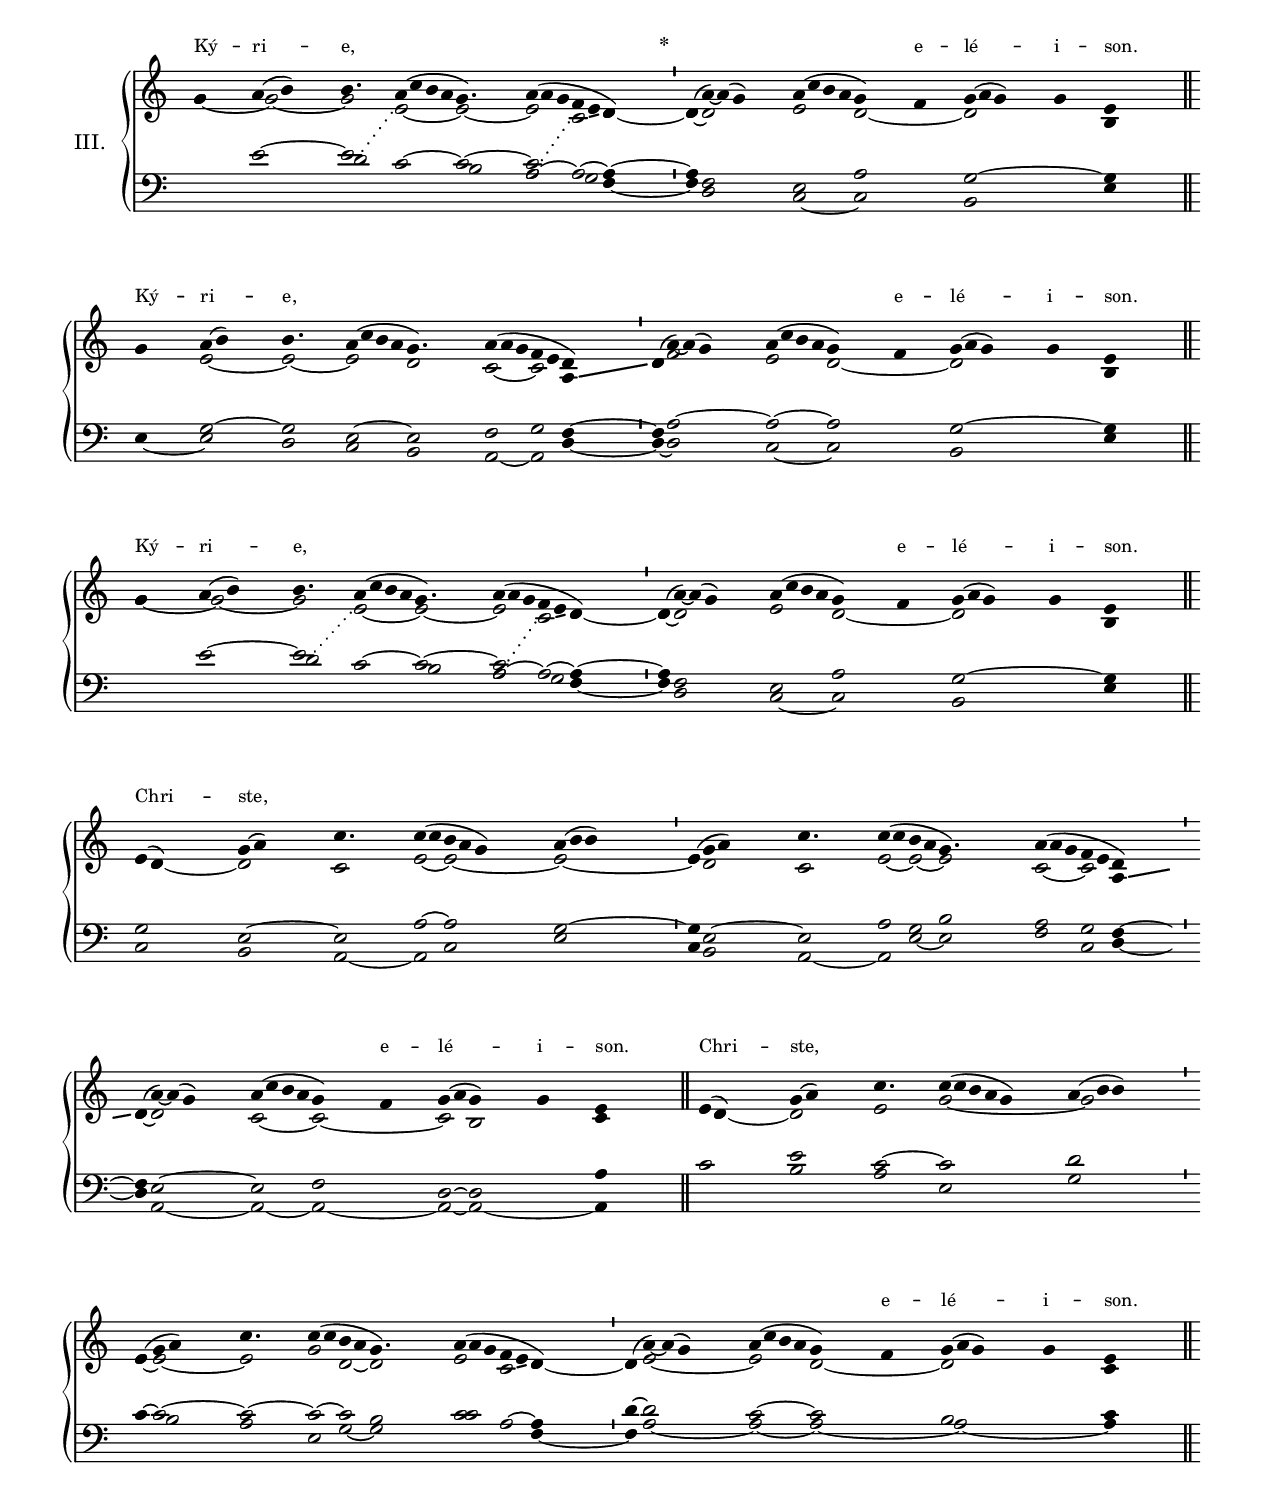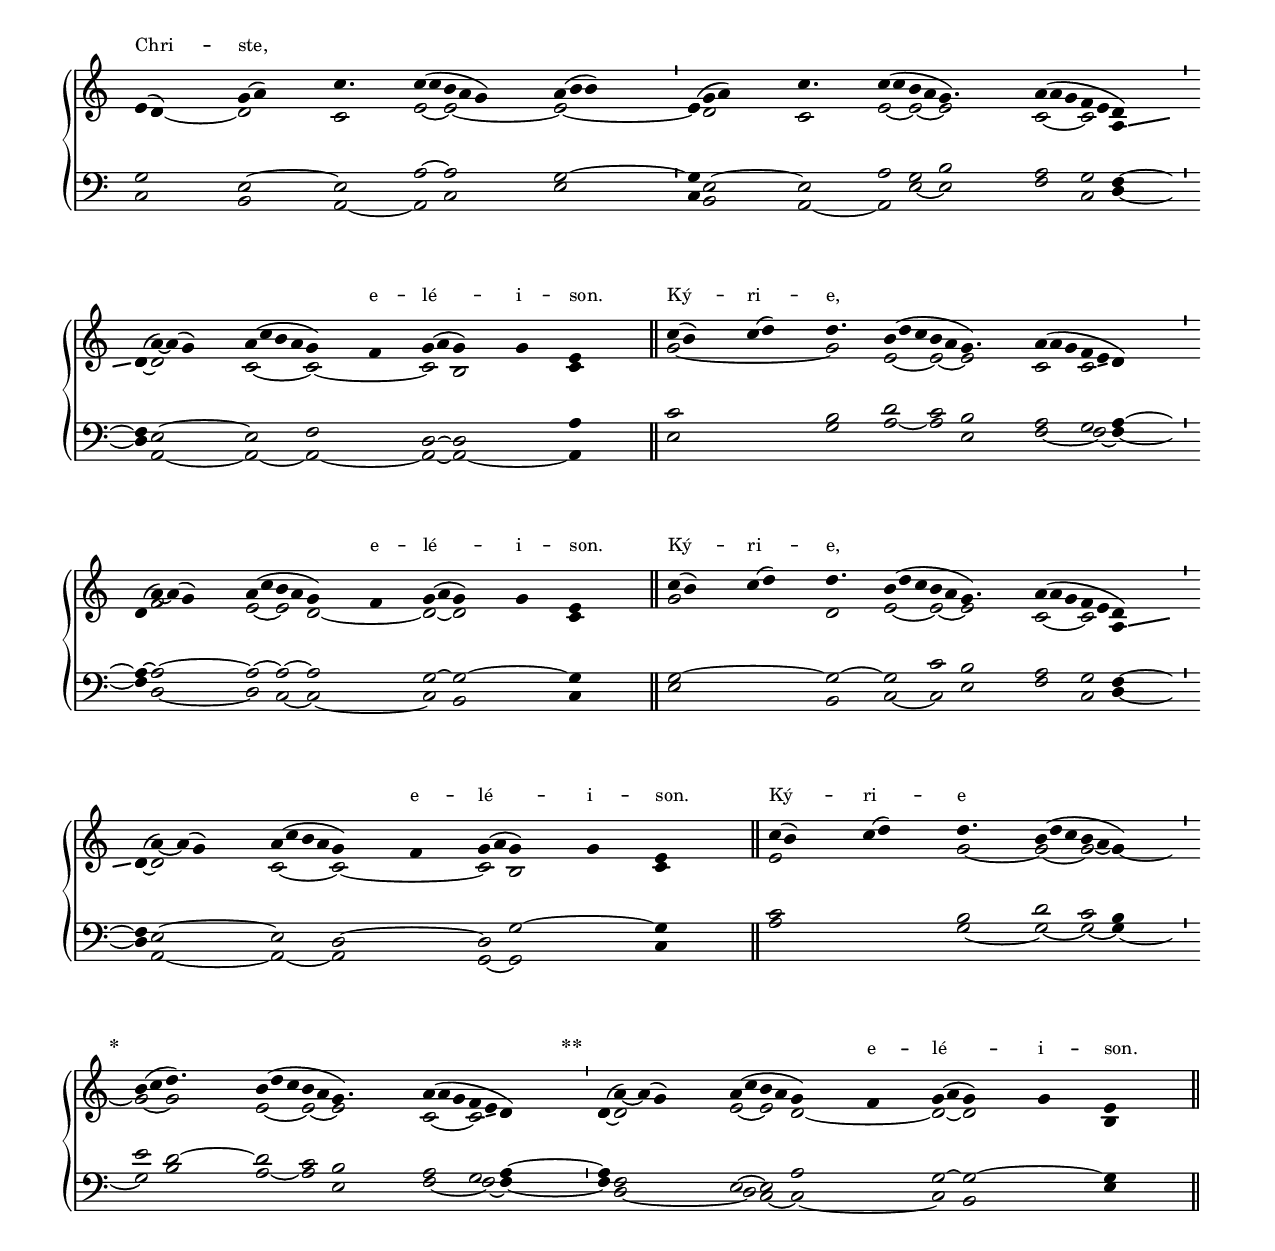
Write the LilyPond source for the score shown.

\version "2.18"
\include "gregorian.ly"
\include "noh2.ily"

%Page reference: page v.11
%(volume.page)

% Proofed 2/13/23

global = {
 \key e \phrygian
 \cadenzaOn 
 \override Glissando #'thickness = #2.0
}

chantText = \lyricmode {
Ký -- ri -- e, _ _ 
\set stanza = " * " _ _ e -- lé -- i -- son. 
Ký -- ri -- e, _ _ _ _ e -- lé -- i -- son. 
Ký -- ri -- e, _ _ _ _ e -- lé -- i -- son. 
Chri -- ste, _ _ _ _ _ _ _ _ _ e -- lé -- i -- son. 
Chri -- ste, _ _ _ _ _ _ _ _ _ e -- lé -- i -- son. 
Chri -- ste, _ _ _ _ _ _ _ _ _ e -- lé -- i -- son. 
Ký -- ri -- e, _ _ _ _ e -- lé -- i -- son. 
Ký -- ri -- e, _ _ _ _ e -- lé -- i -- son. 
Ký -- ri -- e _ 
\set stanza = " * " _ _ _ 
\set stanza = " ** "  _ _ e -- lé -- i -- son. }

chantMusic = {
\tieDown   g'4 a'4 ( b'4) b'4. a'4 ( c''4 b'4 a'4 g'4.) a'4 ( a'4 g'4 f'4 e'4 d'4) \divisioMinima
 d'4 ( a'4) ~ a'4 ( g'4) a'4 ( c''4 b'4 a'4 g'4) f'4 g'4 ( a'4 g'4) g'4 e'4 \finalis
 \forceBreak
 g'4 a'4 ( b'4) b'4. a'4 ( c''4 b'4 a'4 g'4.) a'4 ( a'4 g'4 f'4 e'4 d'4) \divisioMinima
 d'4 ( a'4) ~ a'4 ( g'4) a'4 ( c''4 b'4 a'4 g'4) f'4 g'4 ( a'4 g'4) g'4 e'4 \finalis
 \forceBreak
 g'4 a'4 ( b'4) b'4. a'4 ( c''4 b'4 a'4 g'4.) a'4 ( a'4 g'4 f'4 e'4 d'4) \divisioMinima
 d'4 ( a'4) ~ a'4 ( g'4) a'4 ( c''4 b'4 a'4 g'4) f'4 g'4 ( a'4 g'4) g'4 e'4 \finalis
 \forceBreak
 e'4 ( d'4) g'4 ( a'4) c''4. c''4 ( c''4 b'4 a'4 g'4) a'4 ( b'4 b'4) \divisioMinima
 e'4 ( g'4 a'4) c''4. c''4 ( c''4 b'4 a'4 g'4.) a'4 ( a'4 g'4 f'4 e'4 d'4) \divisioMinima
 \forceBreak
 d'4 ( a'4) ~ a'4 ( g'4) a'4 ( c''4 b'4 a'4 g'4) f'4 g'4 ( a'4 g'4) g'4 e'4 \finalis
 e'4 ( d'4) g'4 ( a'4) c''4. c''4 ( c''4 b'4 a'4 g'4) a'4 ( b'4 b'4) \divisioMinima
 \forceBreak
 e'4 ( g'4 a'4) c''4. c''4 ( c''4 b'4 a'4 g'4.) a'4 ( a'4 g'4 f'4 e'4 d'4) \divisioMinima
 d'4 ( a'4) ~ a'4 ( g'4) a'4 ( c''4 b'4 a'4 g'4) f'4 g'4 ( a'4 g'4) g'4 e'4 \finalis
 \forceBreak
 e'4 ( d'4) g'4 ( a'4) c''4. c''4 ( c''4 b'4 a'4 g'4) a'4 ( b'4 b'4) \divisioMinima
 e'4 ( g'4 a'4) c''4. c''4 ( c''4 b'4 a'4 g'4.) a'4 ( a'4 g'4 f'4 e'4 d'4) \divisioMinima
 \forceBreak
 d'4 ( a'4) ~ a'4 ( g'4) a'4 ( c''4 b'4 a'4 g'4) f'4 g'4 ( a'4 g'4) g'4 e'4 \finalis
 c''4 ( b'4) c''4 ( d''4) d''4.
 b'4 ( d''4 c''4 b'4 a'4 g'4.) a'4 ( a'4 g'4 f'4 e'4 d'4) \divisioMinima \forceBreak
 d'4 ( a'4) ~ a'4 ( g'4) a'4 ( c''4 b'4 a'4 g'4) f'4 g'4 ( a'4 g'4) g'4 e'4 \finalis
 c''4 ( b'4) c''4 ( d''4) d''4. b'4 ( d''4 c''4 b'4 a'4 g'4.) a'4 ( a'4 g'4 f'4 e'4 d'4) \divisioMinima \forceBreak
 d'4 ( a'4) ~ a'4 ( g'4) a'4 ( c''4 b'4 a'4 g'4) f'4 g'4 ( a'4 g'4) g'4 e'4 \finalis
 c''4 ( b'4) c''4 ( d''4) d''4. b'4 ( d''4 c''4 b'4 a'4 g'4) \divisioMinima \forceBreak
 b'4 ( c''4 d''4.) b'4 ( d''4 c''4 b'4 a'4 g'4.)
 a'4 ( a'4 g'4 f'4 e'4 d'4) \divisioMinima
 d'4 ( a'4) ~ a'4 ( g'4) a'4 ( c''4 b'4 a'4 g'4) f'4 g'4 ( a'4 g'4) g'4 e'4 \finalis

}

altoMusic = {
g'4 ~ g'2 ~ g'2*3/4 e'2*4/2 ~ e'2*3/4 ~ e'2*3/2 c'2 -\tweak Glissando.Y-offset #-0.8 \glissando d'4 ~ \divisioMinima
d'4 ~ d'2*3/2 e'2*4/2 d'2 ~ d'2*4/2 b4 \finalis
r4 e'2 ~ e'2*3/4 ~ e'2*4/2 d'2*3/4 c'2*3/2 ~ c'2 a4 \glissando \divisioMinima
d'4 f'2*3/2 e'2*4/2 d'2 ~ d'2*4/2 b4 \finalis
g'4 ~ g'2 ~ g'2*3/4 e'2*4/2 ~ e'2*3/4 ~ e'2*3/2 c'2 -\tweak Glissando.Y-offset #-0.8 \glissando d'4 ~ \divisioMinima
d'4 ~ d'2*3/2 e'2*4/2 d'2 ~ d'2*4/2 b4 \finalis
r4 d'4 ~ d'2 c'2*3/4 e'2 ~ e'2*3/2 ~ e'2*3/2 ~ \divisioMinima
e'4 d'2 c'2*3/4 e'2 ~ e'2 ~ e'2*3/4 c'2*3/2 ~ c'2 \allowVoiceLineBreak a4
-\tweak Glissando.Y-offset #-0.8 \glissando
\divisioMinima
d'4 ~ d'2*3/2 c'2*4/2 ~ c'2 ~ c'2 b2 c'4 \finalis
r4 d'4 ~ d'2 e'2*3/4 g'2*5/2 ~ g'2*3/2 \divisioMinima
e'4 ~ e'2 ~ e'2*3/4 g'2 d'2 ~ d'2*3/4 e'2*3/2 c'2 -\tweak Glissando.Y-offset #-0.8 \glissando d'4 ~ \divisioMinima
d'4 e'2*3/2 ~ e'2*4/2 d'2 ~ d'2*4/2 c'4 \finalis
r4 d'4 ~ d'2 c'2*3/4 e'2 ~ e'2*3/2 ~ e'2*3/2 ~ \divisioMinima
e'4 d'2 c'2*3/4 e'2 ~ e'2 ~ e'2*3/4 c'2*3/2 ~ c'2 \allowVoiceLineBreak a4
-\tweak Glissando.Y-offset #-0.8 \glissando
\divisioMinima
d'4 ~ d'2*3/2 c'2*4/2 ~ c'2 ~ c'2 b2 c'4 \finalis
g'2*4/2 ~ g'2*3/4 e'2*3/2 ~ e'2 ~ e'2*3/4 c'2*3/2 c'2 -\tweak Glissando.Y-offset #-0.8 \glissando d'4 \divisioMinima
r4 f'2*3/2 e'2 ~ e'2 d'2 ~ d'2 ~ d'2 c'4 \finalis
g'2*4/2 d'2*3/4 e'2*3/2 ~ e'2 ~ e'2*3/4 c'2*3/2 ~ c'2 \allowVoiceLineBreak a4
-\tweak Glissando.Y-offset #-0.8 \glissando
\divisioMinima
d'4 ~ d'2*3/2 c'2*4/2 ~ c'2 ~ c'2 b2 c'4 \finalis
e'2*4/2 g'2*3/4 ~ g'2*3/2 ~ g'2 ~ g'4 ~ \divisioMinima
g'2 ~ g'2*3/4 e'2*3/2 ~ e'2 ~ e'2*3/4 c'2*3/2 ~ c'2 -\tweak Glissando.Y-offset #-0.8 \glissando d'4 \divisioMinima
d'4 ~ d'2*3/2 e'2 ~ e'2 d'2 ~ d'2 ~ d'2 b4 \finalis
}

tenorMusic = {
r4 e'2 ~ e'2*3/4 c'2*4/2 ~ c'2*3/4 ~ <c' a>2*3/2 ~ a2 ~ a4 ~ \divisioMinima
a4 f2*3/2 e2*4/2 a2 g2*4/2 ~ g4 \finalis
r4 g2 ~ g2*3/4 e2*4/2 ~ e2*3/4 f2*3/2 g2 f4 ~ \divisioMinima
f4 a2*3/2 ~ a2*4/2 ~ a2 g2*4/2 ~ g4 \finalis
r4 e'2 ~ e'2*3/4 c'2*4/2 ~ c'2*3/4 ~ <c' a>2*3/2 ~ a2 ~ a4 ~ \divisioMinima
a4 f2*3/2 e2*4/2 a2 g2*4/2 ~ g4 \finalis
g2 e2 ~ e2*3/4 a2 ~ a2*3/2 g2*3/2 ~ \divisioMinima
g4 e2 ~ e2*3/4 a2 g2 b2*3/4 a2*3/2 g2 f4 ~ \divisioMinima
f4 e2*3/2 ~ e2*4/2 f2 d2 ~ d2 a4 \finalis
c'2 e'2 c'2*3/4 ~ c'2*5/2 d'2*3/2 \divisioMinima
c'4 ~ c'2 ~ c'2*3/4 ~ c'2 ~ c'2 b2*3/4 \shiftRight c'2*3/2 a2 ~ a4 \divisioMinima
d'4 ~ d'2*3/2 c'2*4/2 ~ c'2 b2*4/2 c'4 \finalis
g2 e2 ~ e2*3/4 a2 ~ a2*3/2 g2*3/2 ~ \divisioMinima
g4 e2 ~ e2*3/4 a2 g2 b2*3/4 a2*3/2 g2 f4 ~ \divisioMinima
f4 e2*3/2 ~ e2*4/2 f2 d2 ~ d2 a4 \finalis
c'2*4/2 b2*3/4 d'2*3/2 c'2 b2*3/4 a2*3/2 g2 a4 ~ \divisioMinima
a4 ~ a2*3/2 ~ a2 ~ a2 ~ a2 g2 ~ g2 ~ g4 \finalis
g2*4/2 ~ g2*3/4 ~ g2*3/2 c'2 b2*3/4 a2*3/2 g2 f4 ~ \divisioMinima
f4 e2*3/2 ~ e2*4/2 d2 ~ d2 g2 ~ g4 \finalis
c'2*4/2 b2*3/4 d'2*3/2 c'2 b4 \divisioMinima
e'2 d'2*3/4 ~ d'2*3/2 c'2 b2*3/4 a2*3/2 g2 a4 ~ \divisioMinima
a4 f2*3/2 e2 ~ e2 a2 g2 ~ g2 ~ g4 \finalis
}

bassMusic = {
r2*3/2 d'2*11/4 b2*3/4 a2*3/2 g2 f4 ~ \divisioMinima
f4 d2*3/2 c2*4/2 ~ c2 b,2*4/2 e4 \finalis
e4 ~ e2 d2*3/4 c2*4/2 b,2*3/4 a,2*3/2 ~ a,2 d4 ~ \divisioMinima
d4 ~ d2*3/2 c2*4/2 ~ c2 b,2*4/2 e4 \finalis
r2*3/2 d'2*3/4 r2*4/2 b2*3/4 a2*3/2 g2 f4 ~ \divisioMinima
f4 d2*3/2 c2*4/2 ~ c2 b,2*4/2 e4 \finalis
c2 b,2 a,2*3/4 ~ a,2 c2*3/2 e2*3/2 \divisioMinima
c4 b,2 a,2*3/4 ~ a,2 e2 ~ e2*3/4 f2*3/2 c2 d4 ~ \divisioMinima
d4 a,2*3/2 ~ a,2*4/2 ~ a,2 ~ a,2 ~ a,2 ~ a,4 \finalis
r2 b2 a2*3/4 e2*5/2 g2*3/2 \divisioMinima
r4 b2 a2*3/4 e2 g2 ~ g2*3/4 c'2*3/2 r2 f4 ~ \divisioMinima
f4 a2*3/2 ~ a2*4/2 ~ a2 ~ a2*4/2 ~ a4 \finalis
c2 b,2 a,2*3/4 ~ a,2 c2*3/2 e2*3/2 \divisioMinima
c4 b,2 a,2*3/4 ~ a,2 e2 ~ e2*3/4 f2*3/2 c2 d4 ~ \divisioMinima
d4 a,2*3/2 ~ a,2*4/2 ~ a,2 ~ a,2 ~ a,2 ~ a,4 \finalis
e2*4/2 g2*3/4 a2*3/2 ~ a2 e2*3/4 f2*3/2 ~ f2 ~ f4 ~ \divisioMinima
f4 d2*3/2 ~ d2 c2 ~ c2 ~ c2 b,2 c4 \finalis
e2*4/2 b,2*3/4 c2*3/2 ~ c2 e2*3/4 f2*3/2 c2 d4 ~ \divisioMinima
d4 a,2*3/2 ~ a,2*4/2 ~ a,2 g,2 ~ g,2 c4 \finalis
a2*4/2 g2*3/4 ~ g2*3/2 ~ g2 ~ g4 ~ \divisioMinima
g2 b2*3/4 a2*3/2 ~ a2 e2*3/4 f2*3/2 ~ f2 ~ f4 ~ \divisioMinima
f4 d2*3/2 ~ d2 c2 ~ c2 ~ c2 b,2 e4 \finalis
}

voiceLines = {
\voiceLineStyle


s2*3/2
\allowVoiceLineBreak
\voiceLine "down" "up" e'4*3/2 e'2*1/2


s2*9/4
\allowVoiceLineBreak
\voiceLine "down" "up" c'2*3/2 c'2*1/2


s2*2/2
\allowVoiceLineBreak
\offsetVoiceLineY
\voiceLine "down" "down" f2*1/2 f2*1/2


s2*47/2
\allowVoiceLineBreak
\voiceLine "down" "up" e'4*3/2 e'2*1/2


s2*9/4
\allowVoiceLineBreak
\voiceLine "down" "up" c'2*3/2 c'2*1/2


s2*2/2
\allowVoiceLineBreak
\offsetVoiceLineY
\voiceLine "down" "down" f2*1/2 f2*1/2


s2*240/2
\allowVoiceLineBreak
\offsetVoiceLineY
\voiceLine "down" "down" f2*1/2 f2*1/2


}

\score{
  <<
    \new Lyrics
    \new GrandStaff <<
      \set GrandStaff.autoBeaming = ##f
      \set GrandStaff.instrumentName = \markup \center-column {
        "III."
      }
      \new Staff = up <<
        \new Voice = "chant" {
          \voiceOne \global \chantMusic
        }
        \new Voice {
          \voiceTwo \global \altoMusic
        }
      >>

      \new Staff = down <<
        \clef bass
        \new Voice {
          \voiceOne \global \tenorMusic
        }
        \new Voice {
          \voiceTwo \global \bassMusic
        }
	\new Voice {
        \voiceThree \global \voiceLines
        }
      >>
    >>
    \context Lyrics {
      \lyricsto chant {
      \chantText
    }
    }
  >>
  \layout{
  }
  
}
